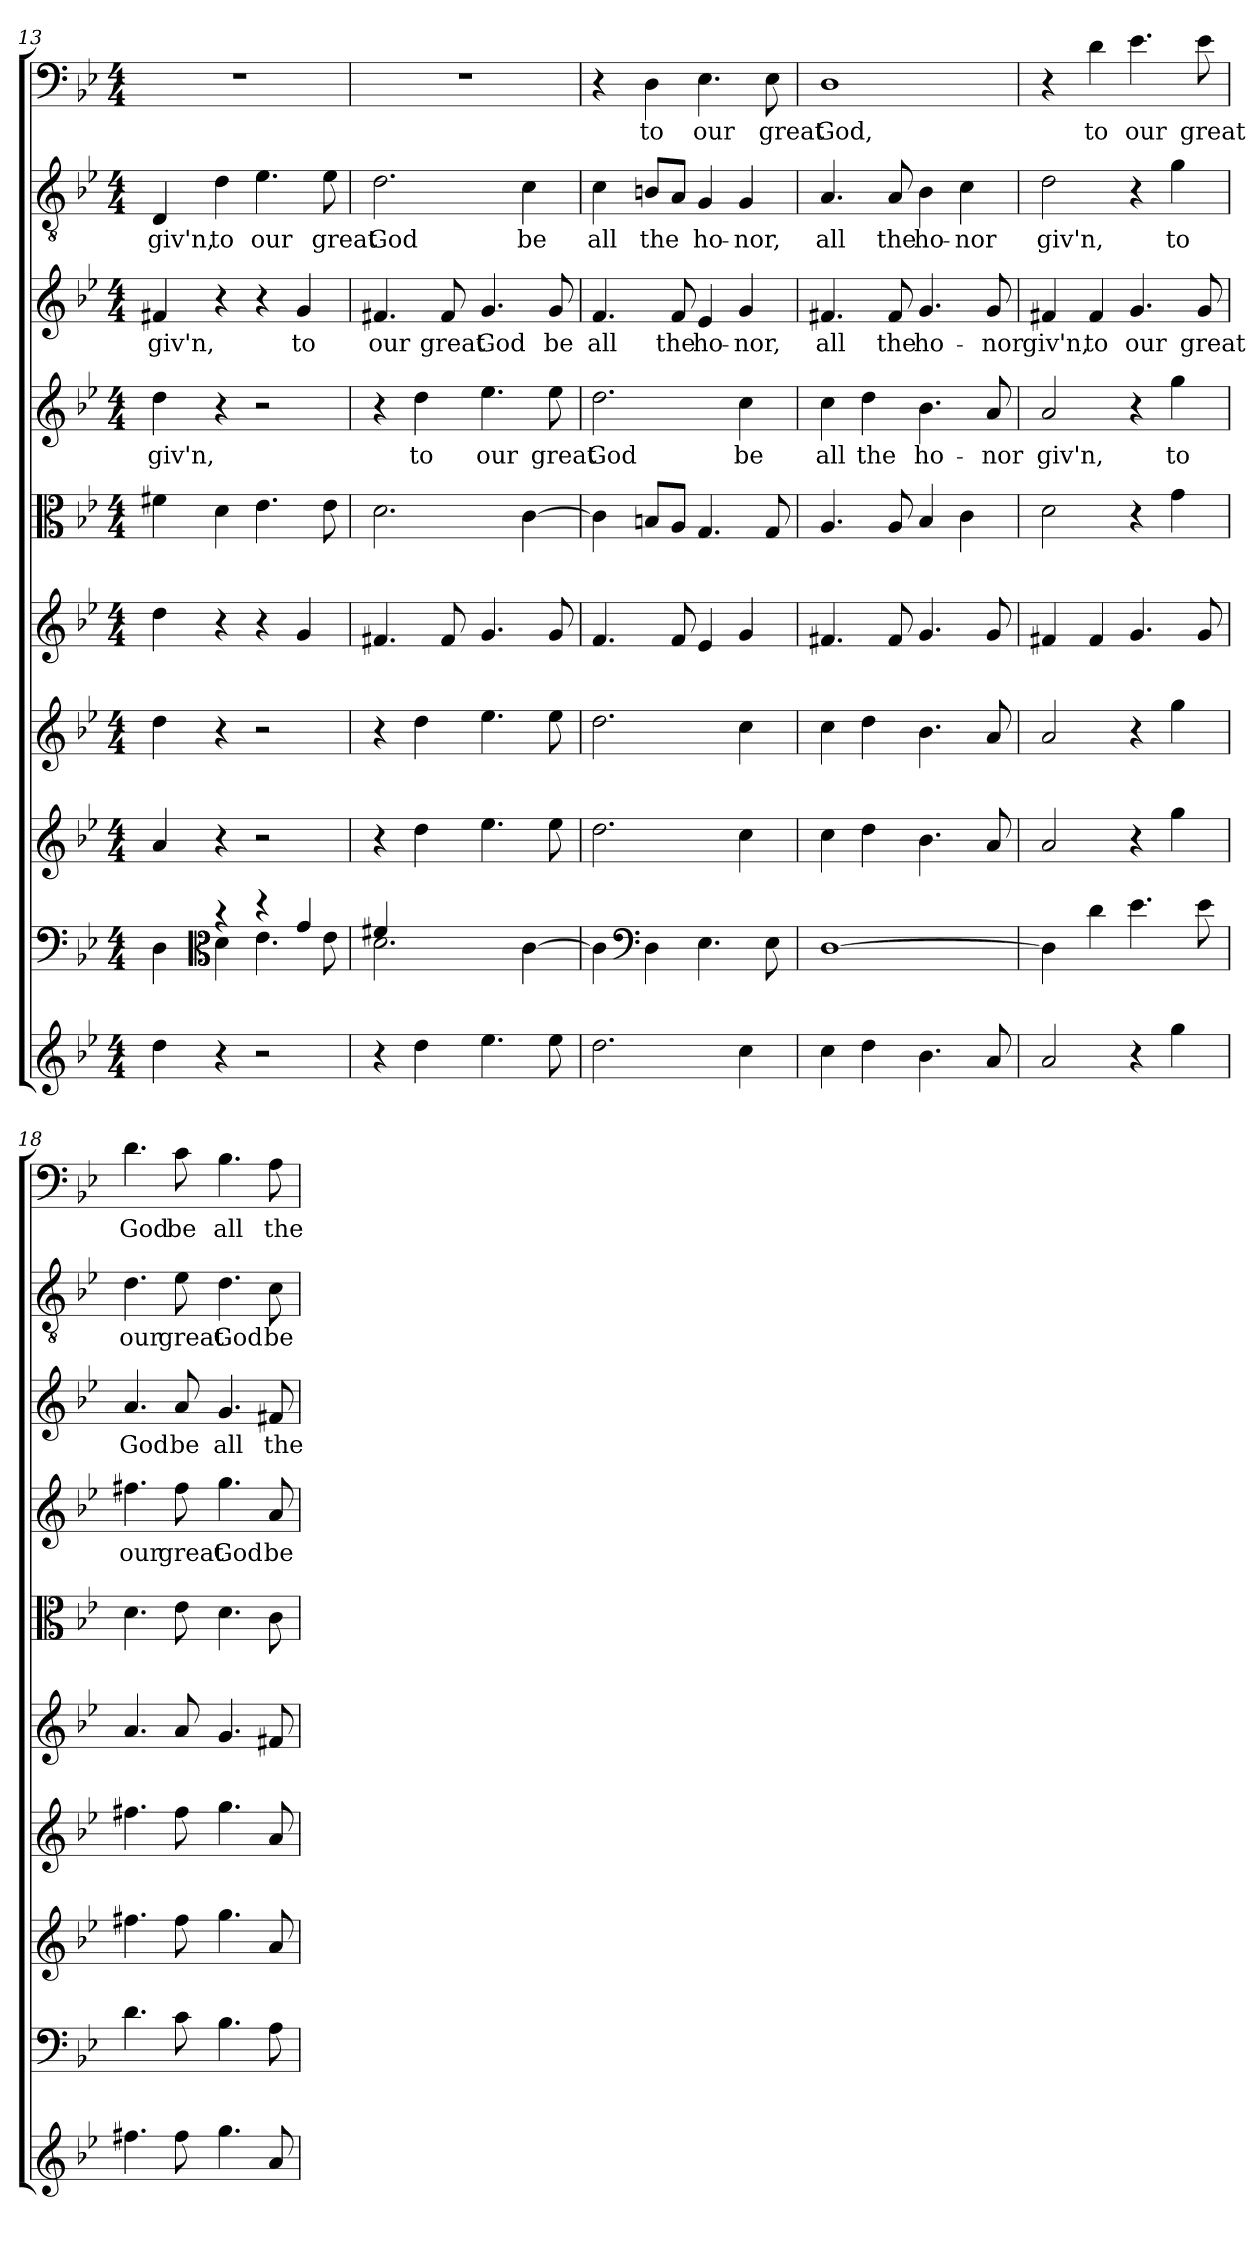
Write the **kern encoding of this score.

**kern	**kern	**kern	**kern	**kern	**kern	**kern	**text	**kern	**text	**kern	**text	**kern	**text
*part10	*part9	*part8	*part7	*part6	*part5	*part4	*part4	*part3	*part3	*part2	*part2	*part1	*part1
*staff10	*staff9	*staff8	*staff7	*staff6	*staff5	*staff4	*staff4	*staff3	*staff3	*staff2	*staff2	*staff1	*staff1
*clefG2	*clefF4	*clefG2	*clefG2	*clefG2	*clefC3	*clefG2	*	*clefG2	*	*clefGv2	*	*clefF4	*
*k[b-e-]	*k[b-e-]	*k[b-e-]	*k[b-e-]	*k[b-e-]	*k[b-e-]	*k[b-e-]	*	*k[b-e-]	*	*k[b-e-]	*	*k[b-e-]	*
*g:	*g:	*g:	*g:	*g:	*g:	*g:	*	*g:	*	*g:	*	*g:	*
*M4/4	*M4/4	*M4/4	*M4/4	*M4/4	*M4/4	*M4/4	*	*M4/4	*	*M4/4	*	*M4/4	*
=13	=13	=13	=13	=13	=13	=13	=13	=13	=13	=13	=13	=13	=13
*	*^	*	*	*	*	*	*	*	*	*	*	*	*
4dd\	4D\	4ryy	4a/	4dd\	4dd\	4f#X\	4dd\	giv'n,	4f#X/	giv'n,	4D/	giv'n,	1r	.
*	*clefC3	*	*	*	*	*	*	*	*	*	*	*	*	*
4r	4r	4d\	4r	4r	4r	4d\	4r	.	4r	.	4d\	to	.	.
2r	4r	4.e-\	2r	2r	4r	4.e-\	2r	.	4r	.	4.e-\	our	.	.
.	4g/	.	.	.	4g/	.	.	.	4g/	to	.	.	.	.
.	.	8e-\	.	.	.	8e-\	.	.	.	.	8e-\	great	.	.
=14	=14	=14	=14	=14	=14	=14	=14	=14	=14	=14	=14	=14	=14	=14
4r	4f#X/	2.d\	4r	4r	4.f#X/	2.d\	4r	.	4.f#X/	our	2.d\	God	1r	.
4dd\	2ryy	.	4dd\	4dd\	.	.	4dd\	to	.	.	.	.	.	.
.	.	.	.	.	8f#/	.	.	.	8f#/	great	.	.	.	.
4.ee-\	.	.	4.ee-\	4.ee-\	4.g/	.	4.ee-\	our	4.g/	God	.	.	.	.
.	4ryy	[4c\	.	.	.	[4c\	.	.	.	.	4c\	be	.	.
8ee-\	.	.	8ee-\	8ee-\	8g/	.	8ee-\	great	8g/	be	.	.	.	.
*	*v	*v	*	*	*	*	*	*	*	*	*	*	*	*
=15	=15	=15	=15	=15	=15	=15	=15	=15	=15	=15	=15	=15	=15
2.dd\	4c\]	2.dd\	2.dd\	4.f/	4c\]	2.dd\	God	4.f/	all	4c\	all	4r	.
*	*clefF4	*	*	*	*	*	*	*	*	*	*	*	*
.	4D\	.	.	.	8Bn/L	.	.	.	.	8Bn/L	the	4D\	to
.	.	.	.	8f/	8A/J	.	.	8f/	the	8A/J	.	.	.
.	4.E-\	.	.	4e-/	4.G/	.	.	4e-/	ho-	4G/	ho-	4.E-\	our
4cc\	.	4cc\	4cc\	4g/	.	4cc\	be	4g/	-nor,	4G/	-nor,	.	.
.	8E-\	.	.	.	8G/	.	.	.	.	.	.	8E-\	great
=16	=16	=16	=16	=16	=16	=16	=16	=16	=16	=16	=16	=16	=16
4cc\	[1D\	4cc\	4cc\	4.f#X/	4.A/	4cc\	all	4.f#X/	all	4.A/	all	1D\	God,
4dd\	.	4dd\	4dd\	.	.	4dd\	the	.	.	.	.	.	.
.	.	.	.	8f#/	8A/	.	.	8f#/	the	8A/	the	.	.
4.b-\	.	4.b-\	4.b-\	4.g/	4B-/	4.b-\	ho-	4.g/	ho-	4B-\	ho-	.	.
.	.	.	.	.	4c\	.	.	.	.	4c\	-nor	.	.
8a/	.	8a/	8a/	8g/	.	8a/	-nor	8g/	-nor	.	.	.	.
=17	=17	=17	=17	=17	=17	=17	=17	=17	=17	=17	=17	=17	=17
2a/	4D\]	2a/	2a/	4f#X/	2d\	2a/	giv'n,	4f#X/	giv'n,	2d\	giv'n,	4r	.
.	4d\	.	.	4f#/	.	.	.	4f#/	to	.	.	4d\	to
4r	4.e-\	4r	4r	4.g/	4r	4r	.	4.g/	our	4r	.	4.e-\	our
4gg\	.	4gg\	4gg\	.	4g\	4gg\	to	.	.	4g\	to	.	.
.	8e-\	.	.	8g/	.	.	.	8g/	great	.	.	8e-\	great
=18	=18	=18	=18	=18	=18	=18	=18	=18	=18	=18	=18	=18	=18
4.ff#X\	4.d\	4.ff#X\	4.ff#X\	4.a/	4.d\	4.ff#X\	our	4.a/	God	4.d\	our	4.d\	God
8ff#\	8c\	8ff#\	8ff#\	8a/	8e-\	8ff#\	great	8a/	be	8e-\	great	8c\	be
4.gg\	4.B-\	4.gg\	4.gg\	4.g/	4.d\	4.gg\	God	4.g/	all	4.d\	God	4.B-\	all
8a/	8A\	8a/	8a/	8f#X/	8c\	8a/	be	8f#X/	the	8c\	be	8A\	the
=	=	=	=	=	=	=	=	=	=	=	=	=	=
*-	*-	*-	*-	*-	*-	*-	*-	*-	*-	*-	*-	*-	*-
